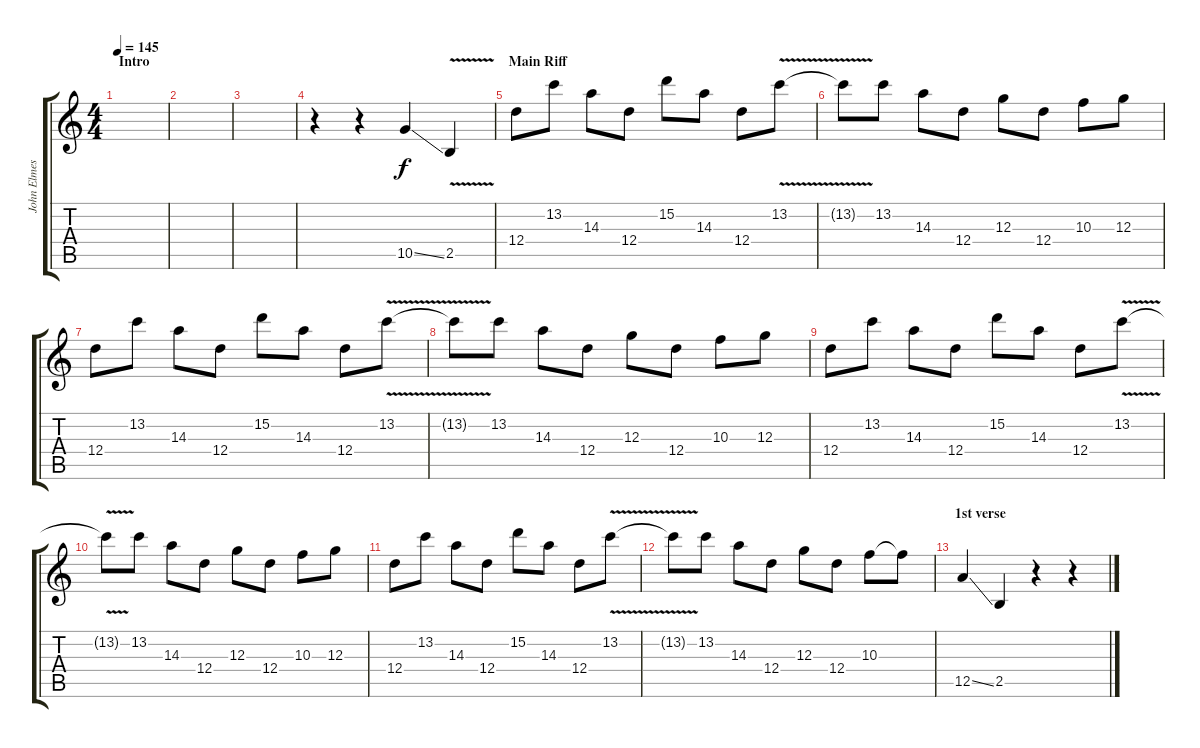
\track ("John Elmesley (Lead Guitar)" "John Elmes") {instrument overdrivenguitar}
\staff {score tabs}
\tuning (E4 B3 G3 D3 A2 D2) {hide}
\ts (4 4)
\section ("" "Intro")
\tempo 145
\clef g2
\ks c
|
|
|
r.4 r.4 10.5{ss}.4 2.5{v}.4 |
\section ("" "Main Riff")
12.4.8 13.2.8 14.3.8 12.4.8 15.2.8 14.3.8 12.4.8 13.2{v}.8 |
13.2{t}.8 13.2.8 14.3.8 12.4.8 12.3.8 12.4.8 10.3.8 12.3.8 |
12.4.8 13.2.8 14.3.8 12.4.8 15.2.8 14.3.8 12.4.8 13.2{v}.8 |
13.2{t}.8 13.2.8 14.3.8 12.4.8 12.3.8 12.4.8 10.3.8 12.3.8 |
12.4.8 13.2.8 14.3.8 12.4.8 15.2.8 14.3.8 12.4.8 13.2{v}.8 |
13.2{t}.8 13.2.8 14.3.8 12.4.8 12.3.8 12.4.8 10.3.8 12.3.8 |
12.4.8 13.2.8 14.3.8 12.4.8 15.2.8 14.3.8 12.4.8 13.2{v}.8 |
13.2{t}.8 13.2.8 14.3.8 12.4.8 12.3.8 12.4.8 10.3.8 10.3{t}.8 |
\section ("" "1st verse")
12.5{ss}.4 2.5.4 r.4 r.4
